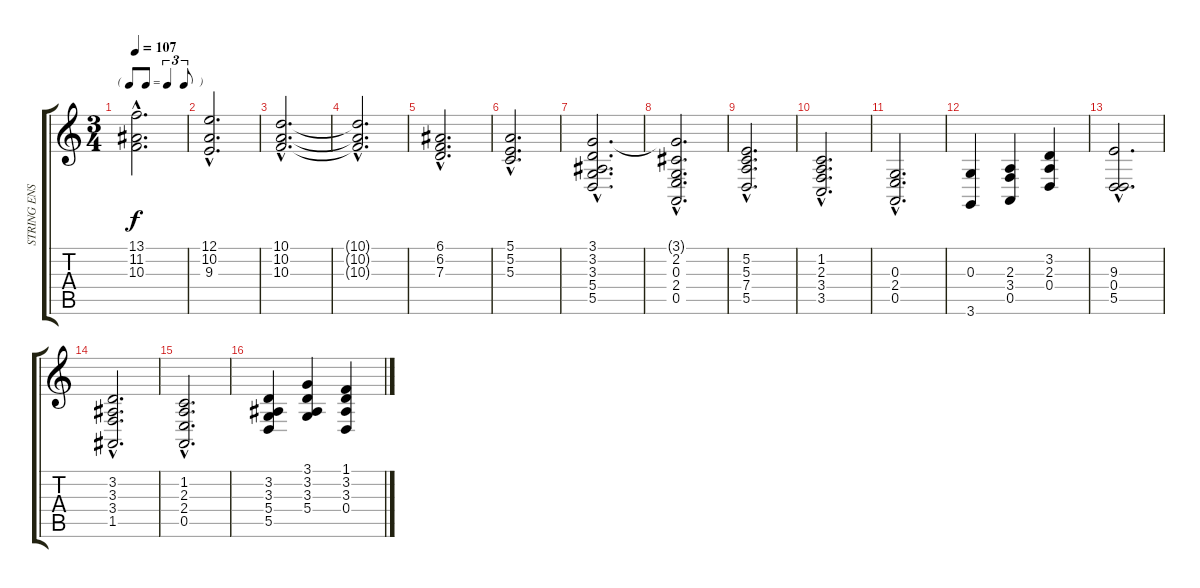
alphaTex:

\track ("STRING ENSEMBLE" "STRING ENS") {instrument stringensemble1}
\staff {score tabs}
\tuning (E4 B3 G3 D3 A2 E2) {hide}
\ts (3 4)
\tf triplet8th
\tempo 107
\clef g2
\ks c
(13.1{hac} 11.2{hac} 10.3{hac}).2{d dy f} |
(12.1{hac} 10.2{hac} 9.3{hac}).2{d} |
(10.1{hac} 10.2{hac} 10.3{hac}).2{d} |
(10.1{hac t} 10.2{hac t} 10.3{hac t}).2{d} |
(6.1{hac} 6.2{hac} 7.3{hac}).2{d} |
(5.1{hac} 5.2{hac} 5.3).2{d} |
(3.1{hac} 3.2{hac} 3.3{hac} 5.4{hac} 5.5{hac}).2{d} |
(3.1{hac t} 2.2{hac} 0.3{hac} 2.4{hac} 0.5{hac}).2{d} |
(5.2{hac} 5.3{hac} 7.4{hac} 5.5{hac}).2{d} |
(1.2{hac} 2.3{hac} 3.4{hac} 3.5{hac}).2{d} |
(0.3{hac} 2.4{hac} 0.5{hac}).2{d} |
(0.3 3.6).4 (2.3 3.4 0.5).4 (3.2 2.3 0.4).4 |
(9.3{hac} 0.4{hac} 5.5{hac}).2{d} |
(3.2{hac} 3.3{hac} 3.4{hac} 1.5{hac}).2{d} |
(1.2{hac} 2.3{hac} 2.4{hac} 0.5{hac}).2{d} |
(3.2 3.3 5.4 5.5).4 (3.1 3.2 3.3 5.4).4 (1.1 3.2 3.3 0.4).4
